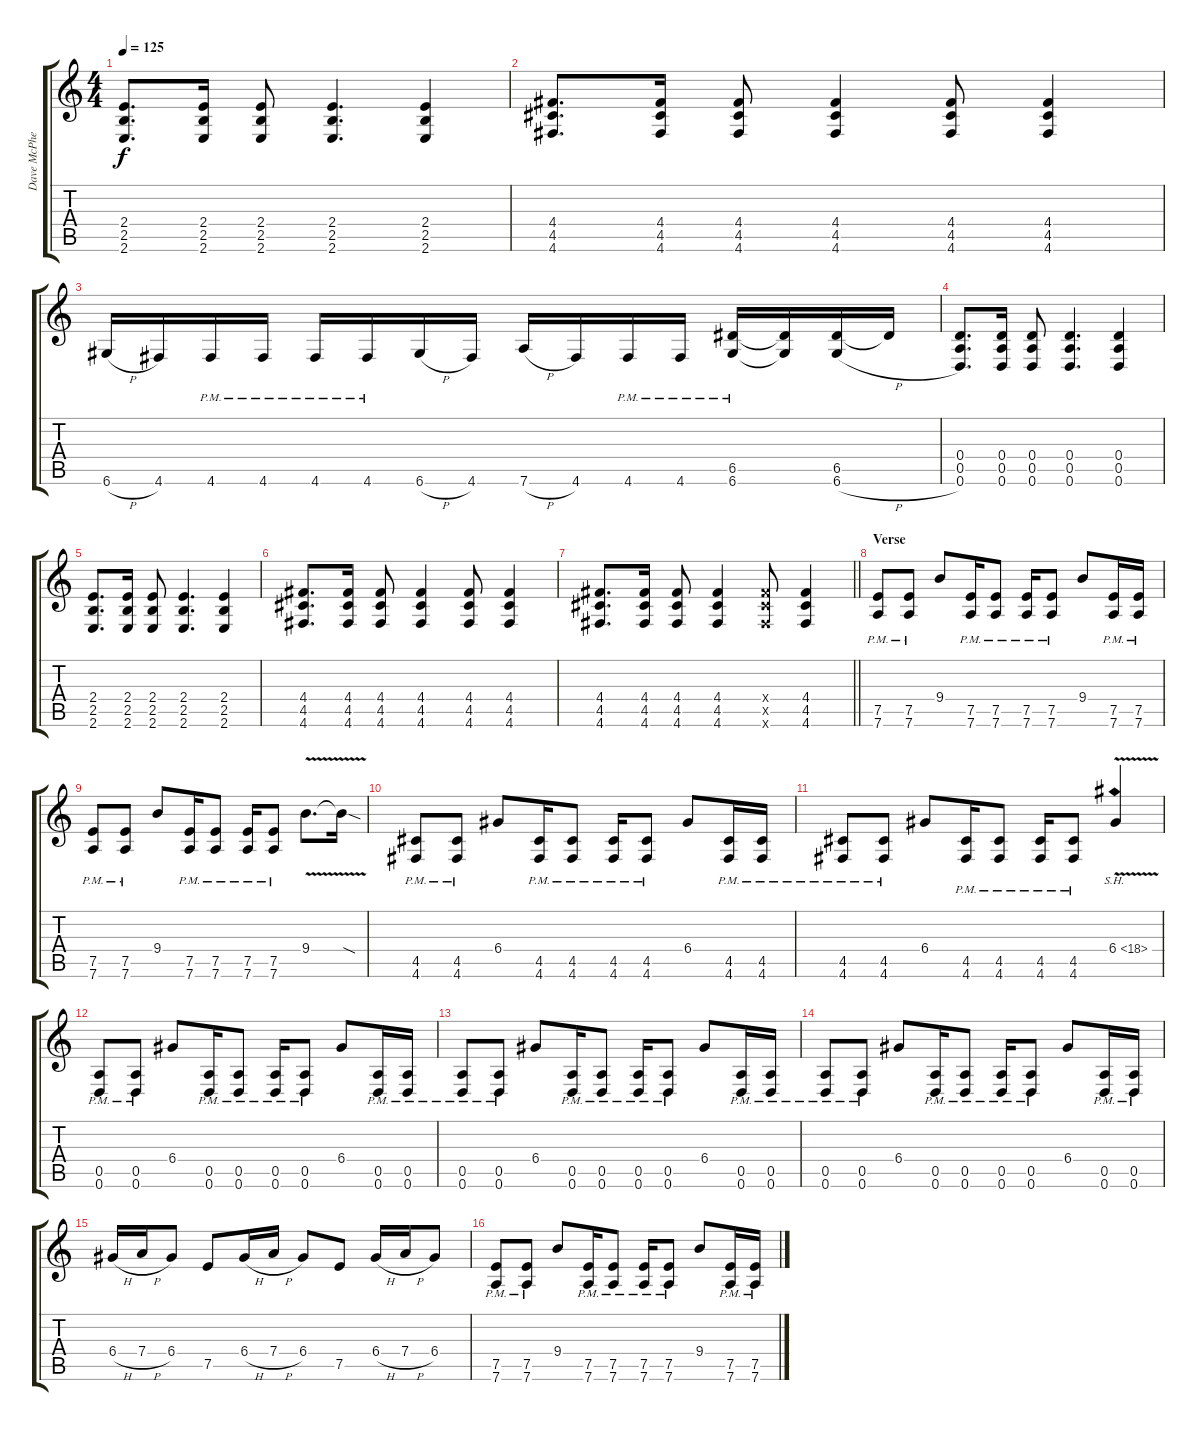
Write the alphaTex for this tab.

\track ("Dave McPherson" "Dave McPhe") {instrument distortionguitar}
\staff {score tabs}
\tuning (E4 B3 A3 D3 A2 D2) {hide}
\ts (4 4)
\tempo 125
\clef g2
\ks c
(2.4 2.5 2.6).8{d dy f} (2.4 2.5 2.6).16 (2.4 2.5 2.6).8 (2.4 2.5 2.6).4{d} (2.4 2.5 2.6).4 |
(4.4 4.5 4.6).8{d} (4.4 4.5 4.6).16 (4.4 4.5 4.6).8 (4.4 4.5 4.6).4 (4.4 4.5 4.6).8 (4.4 4.5 4.6).4 |
6.6{h}.16 4.6.16 4.6{pm}.16 4.6{pm}.16 4.6{pm}.16 4.6{pm}.16 6.6{h}.16 4.6.16 7.6{h}.16 4.6.16 4.6{pm}.16 4.6{pm}.16 (6.5{pm} 6.6{pm}).16 (6.5{t} 6.6{t}).16 (6.5 6.6{h}).16 6.5{t}.16 |
(0.4 0.5 0.6).8{d} (0.4 0.5 0.6).16 (0.4 0.5 0.6).8 (0.4 0.5 0.6).4{d} (0.4 0.5 0.6).4 |
(2.4 2.5 2.6).8{d} (2.4 2.5 2.6).16 (2.4 2.5 2.6).8 (2.4 2.5 2.6).4{d} (2.4 2.5 2.6).4 |
(4.4 4.5 4.6).8{d} (4.4 4.5 4.6).16 (4.4 4.5 4.6).8 (4.4 4.5 4.6).4 (4.4 4.5 4.6).8 (4.4 4.5 4.6).4 |
\barLineRight lightlight
(4.4 4.5 4.6).8{d} (4.4 4.5 4.6).16 (4.4 4.5 4.6).8 (4.4 4.5 4.6).4 (4.4{x} 4.5{x} 4.6{x}).8 (4.4 4.5 4.6).4 |
\section ("" "Verse")
(7.5{pm} 7.6{pm}).8 (7.5{pm} 7.6{pm}).8 9.4.8 (7.5{pm} 7.6{pm}).16 (7.5{pm} 7.6{pm}).8 (7.5{pm} 7.6{pm}).16 (7.5{pm} 7.6{pm}).8 9.4.8 (7.5{pm} 7.6{pm}).16 (7.5{pm} 7.6{pm}).16 |
(7.5{pm} 7.6{pm}).8 (7.5{pm} 7.6{pm}).8 9.4.8 (7.5{pm} 7.6{pm}).16 (7.5{pm} 7.6{pm}).8 (7.5{pm} 7.6{pm}).16 (7.5{pm} 7.6{pm}).8 9.4{v}.8{d} 9.4{sod t}.16 |
(4.5{pm} 4.6{pm}).8 (4.5{pm} 4.6{pm}).8 6.4.8 (4.5{pm} 4.6{pm}).16 (4.5{pm} 4.6{pm}).8 (4.5{pm} 4.6{pm}).16 (4.5{pm} 4.6{pm}).8 6.4.8 (4.5{pm} 4.6{pm}).16 (4.5{pm} 4.6{pm}).16 |
(4.5{pm} 4.6{pm}).8 (4.5{pm} 4.6{pm}).8 6.4.8 (4.5{pm} 4.6{pm}).16 (4.5{pm} 4.6{pm}).8 (4.5{pm} 4.6{pm}).16 (4.5{pm} 4.6{pm}).8 6.4{sh 12 v}.4 |
(0.5{pm} 0.6{pm}).8 (0.5{pm} 0.6{pm}).8 6.4.8 (0.5{pm} 0.6{pm}).16 (0.5{pm} 0.6{pm}).8 (0.5{pm} 0.6{pm}).16 (0.5{pm} 0.6{pm}).8 6.4.8 (0.5{pm} 0.6{pm}).16 (0.5{pm} 0.6{pm}).16 |
(0.5{pm} 0.6{pm}).8 (0.5{pm} 0.6{pm}).8 6.4.8 (0.5{pm} 0.6{pm}).16 (0.5{pm} 0.6{pm}).8 (0.5{pm} 0.6{pm}).16 (0.5{pm} 0.6{pm}).8 6.4.8 (0.5{pm} 0.6{pm}).16 (0.5{pm} 0.6{pm}).16 |
(0.5{pm} 0.6{pm}).8 (0.5{pm} 0.6{pm}).8 6.4.8 (0.5{pm} 0.6{pm}).16 (0.5{pm} 0.6{pm}).8 (0.5{pm} 0.6{pm}).16 (0.5{pm} 0.6{pm}).8 6.4.8 (0.5{pm} 0.6{pm}).16 (0.5{pm} 0.6{pm}).16 |
6.4{h}.16 7.4{h}.16 6.4.8 7.5.8 6.4{h}.16 7.4{h}.16 6.4.8 7.5.8 6.4{h}.16 7.4{h}.16 6.4.8 |
(7.5{pm} 7.6{pm}).8 (7.5{pm} 7.6{pm}).8 9.4.8 (7.5{pm} 7.6{pm}).16 (7.5{pm} 7.6{pm}).8 (7.5{pm} 7.6{pm}).16 (7.5{pm} 7.6{pm}).8 9.4.8 (7.5{pm} 7.6{pm}).16 (7.5{pm} 7.6{pm}).16
